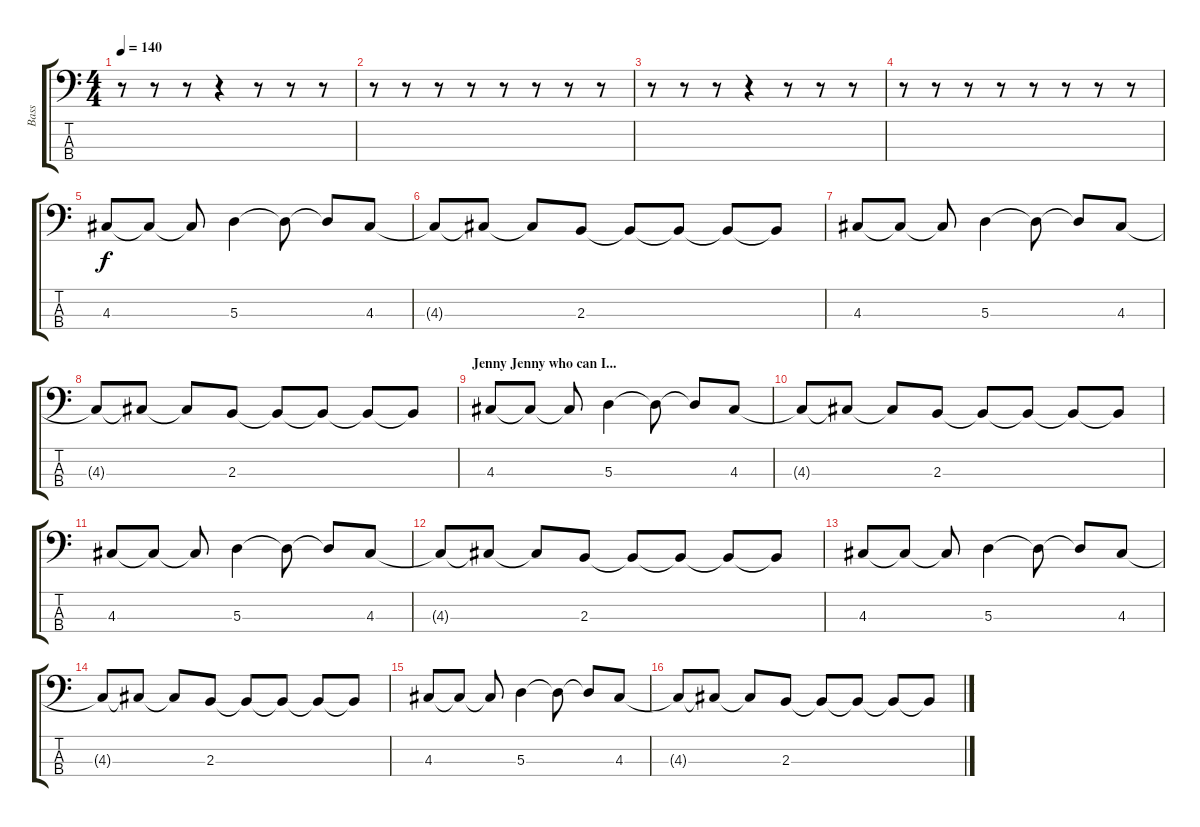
\track ("Bass" "Bass") {instrument slapbass1}
\staff {score tabs}
\tuning (G2 D2 A1 E1) {hide}
\ts (4 4)
\tempo 140
\clef f4
\ks c
r.8{dy f instrument slapbass1} r.8 r.8 r.4 r.8 r.8 r.8 |
r.8 r.8 r.8 r.8 r.8 r.8 r.8 r.8 |
r.8 r.8 r.8 r.4 r.8 r.8 r.8 |
r.8 r.8 r.8 r.8 r.8 r.8 r.8 r.8 |
4.3.8 4.3{t}.8 4.3{t}.8 5.3.4 5.3{t}.8 5.3{t}.8 4.3.8 |
4.3{t}.8 4.3{t}.8 4.3{t}.8 2.3.8 2.3{t}.8 2.3{t}.8 2.3{t}.8 2.3{t}.8 |
4.3.8 4.3{t}.8 4.3{t}.8 5.3.4 5.3{t}.8 5.3{t}.8 4.3.8 |
4.3{t}.8 4.3{t}.8 4.3{t}.8 2.3.8 2.3{t}.8 2.3{t}.8 2.3{t}.8 2.3{t}.8 |
\section ("" "Jenny Jenny who can I...")
4.3.8 4.3{t}.8 4.3{t}.8 5.3.4 5.3{t}.8 5.3{t}.8 4.3.8 |
4.3{t}.8 4.3{t}.8 4.3{t}.8 2.3.8 2.3{t}.8 2.3{t}.8 2.3{t}.8 2.3{t}.8 |
4.3.8 4.3{t}.8 4.3{t}.8 5.3.4 5.3{t}.8 5.3{t}.8 4.3.8 |
4.3{t}.8 4.3{t}.8 4.3{t}.8 2.3.8 2.3{t}.8 2.3{t}.8 2.3{t}.8 2.3{t}.8 |
4.3.8 4.3{t}.8 4.3{t}.8 5.3.4 5.3{t}.8 5.3{t}.8 4.3.8 |
4.3{t}.8 4.3{t}.8 4.3{t}.8 2.3.8 2.3{t}.8 2.3{t}.8 2.3{t}.8 2.3{t}.8 |
4.3.8 4.3{t}.8 4.3{t}.8 5.3.4 5.3{t}.8 5.3{t}.8 4.3.8 |
4.3{t}.8 4.3{t}.8 4.3{t}.8 2.3.8 2.3{t}.8 2.3{t}.8 2.3{t}.8 2.3{t}.8
